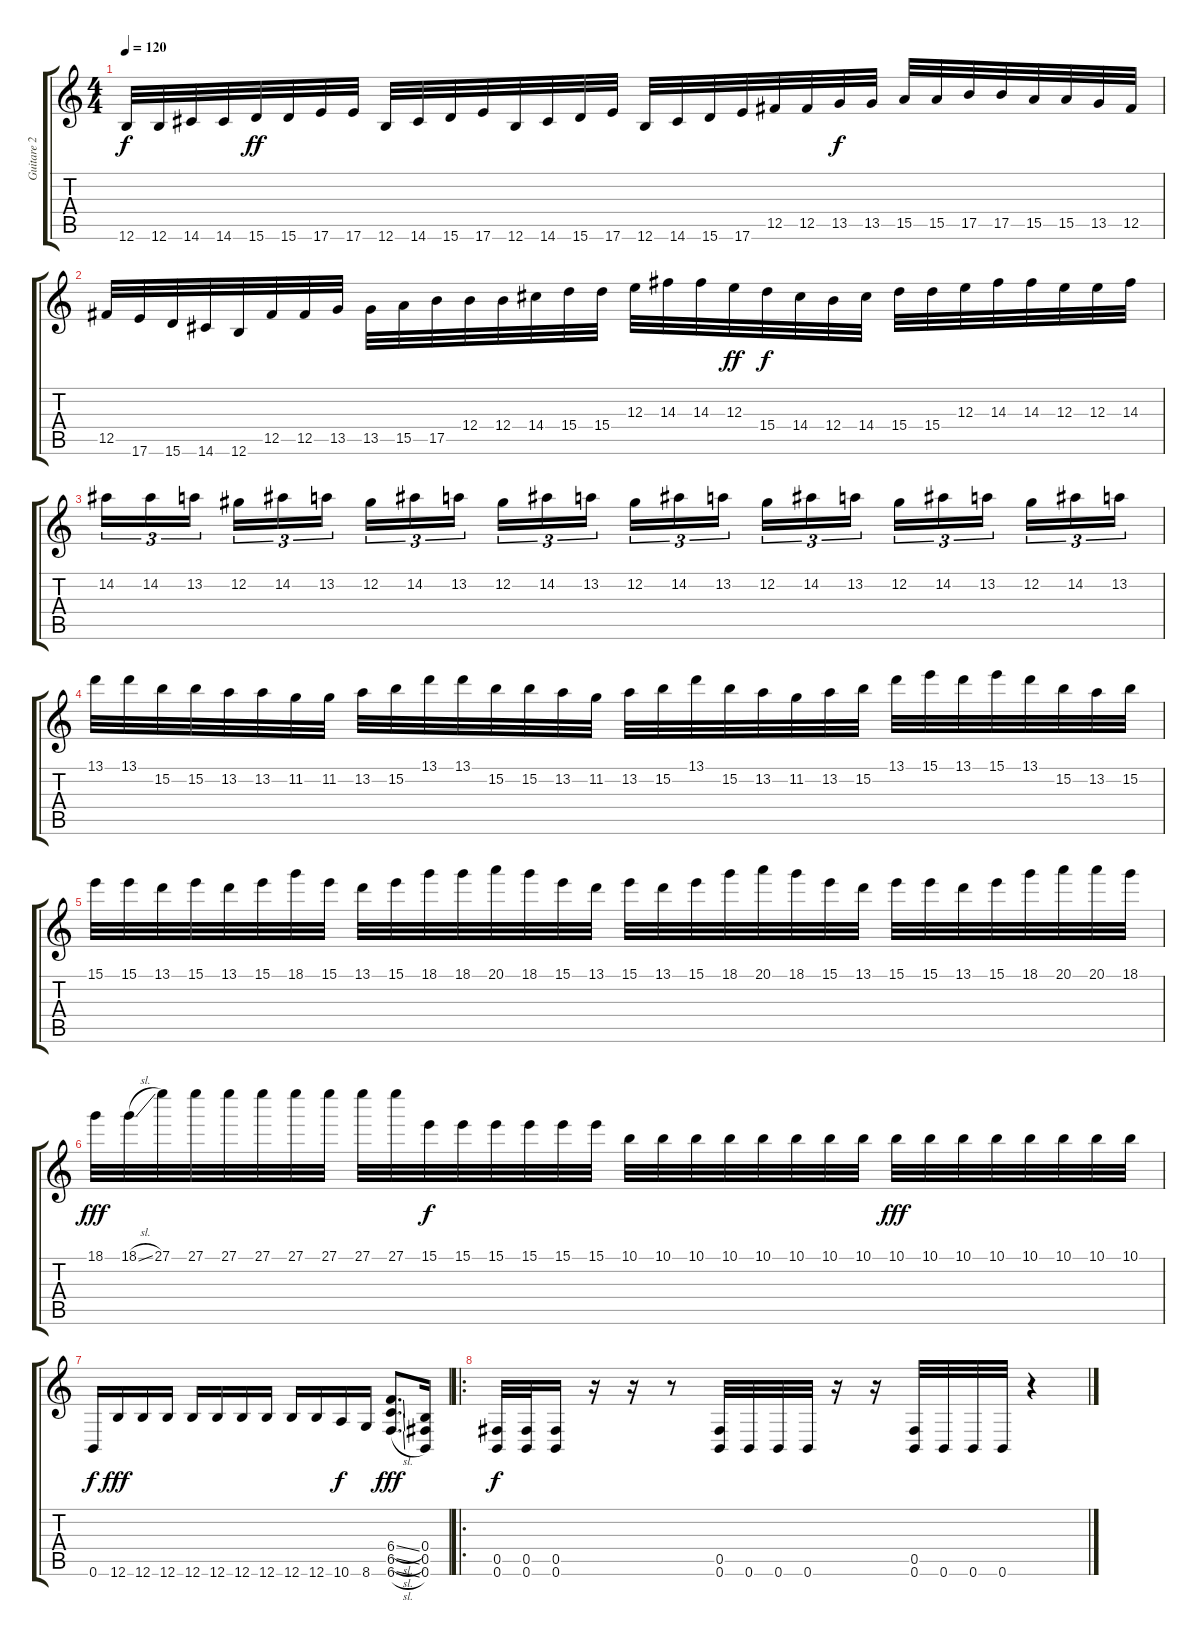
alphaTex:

\track ("Guitare 2" "Guitare 2") {instrument distortionguitar}
\staff {score tabs}
\tuning (Db4 Ab3 E3 B2 Gb2 B1) {hide}
\ts (4 4)
\tempo 120
\clef g2
\ks c
12.6.32{dy f instrument distortionguitar} 12.6.32 14.6.32 14.6.32 15.6.32{dy ff} 15.6.32 17.6.32 17.6.32 12.6.32 14.6.32 15.6.32 17.6.32 12.6.32 14.6.32 15.6.32 17.6.32 12.6.32 14.6.32 15.6.32 17.6.32 12.5.32 12.5.32 13.5.32{dy f} 13.5.32 15.5.32 15.5.32 17.5.32 17.5.32 15.5.32 15.5.32 13.5.32 12.5.32 |
12.5.32 17.6.32 15.6.32 14.6.32 12.6.32 12.5.32 12.5.32 13.5.32 13.5.32 15.5.32 17.5.32 12.4.32 12.4.32 14.4.32 15.4.32 15.4.32 12.3.32 14.3.32 14.3.32 12.3.32{dy ff} 15.4.32{dy f} 14.4.32 12.4.32 14.4.32 15.4.32 15.4.32 12.3.32 14.3.32 14.3.32 12.3.32 12.3.32 14.3.32 |
14.2.16{tu (3 2)} 14.2.16{tu (3 2)} 13.2.16{tu (3 2) beam splitsecondary} 12.2.16{tu (3 2)} 14.2.16{tu (3 2)} 13.2.16{tu (3 2)} 12.2.16{tu (3 2)} 14.2.16{tu (3 2)} 13.2.16{tu (3 2) beam splitsecondary} 12.2.16{tu (3 2)} 14.2.16{tu (3 2)} 13.2.16{tu (3 2)} 12.2.16{tu (3 2)} 14.2.16{tu (3 2)} 13.2.16{tu (3 2) beam splitsecondary} 12.2.16{tu (3 2)} 14.2.16{tu (3 2)} 13.2.16{tu (3 2)} 12.2.16{tu (3 2)} 14.2.16{tu (3 2)} 13.2.16{tu (3 2) beam splitsecondary} 12.2.16{tu (3 2)} 14.2.16{tu (3 2)} 13.2.16{tu (3 2)} |
13.1.32 13.1.32 15.2.32 15.2.32 13.2.32 13.2.32 11.2.32 11.2.32 13.2.32 15.2.32 13.1.32 13.1.32 15.2.32 15.2.32 13.2.32 11.2.32 13.2.32 15.2.32 13.1.32 15.2.32 13.2.32 11.2.32 13.2.32 15.2.32 13.1.32 15.1.32 13.1.32 15.1.32 13.1.32 15.2.32 13.2.32 15.2.32 |
15.1.32 15.1.32 13.1.32 15.1.32 13.1.32 15.1.32 18.1.32 15.1.32 13.1.32 15.1.32 18.1.32 18.1.32 20.1.32 18.1.32 15.1.32 13.1.32 15.1.32 13.1.32 15.1.32 18.1.32 20.1.32 18.1.32 15.1.32 13.1.32 15.1.32 15.1.32 13.1.32 15.1.32 18.1.32 20.1.32 20.1.32 18.1.32 |
18.1.32{dy fff} 18.1{sl}.32 27.1.32 27.1.32 27.1.32 27.1.32 27.1.32 27.1.32 27.1.32 27.1.32 15.1.32{dy f} 15.1.32 15.1.32 15.1.32 15.1.32 15.1.32 10.1.32 10.1.32 10.1.32 10.1.32 10.1.32 10.1.32 10.1.32 10.1.32 10.1.32{dy fff} 10.1.32 10.1.32 10.1.32 10.1.32 10.1.32 10.1.32 10.1.32 |
0.6.16{dy f} 12.6.16{dy fff} 12.6.16 12.6.16 12.6.16 12.6.16 12.6.16 12.6.16 12.6.16 12.6.16 10.6.16{dy f} 8.6.16 (6.4{sl} 6.5{sl} 6.6{sl}).8{d dy fff} (0.4 0.5 0.6).16 |
\ro
(0.5 0.6).32{dy f} (0.5 0.6).32 (0.5 0.6).16 r.16 r.16 r.8 (0.5 0.6).32 0.6.32 0.6.32 0.6.32 r.16 r.16 (0.5 0.6).32 0.6.32 0.6.32 0.6.32 r.4
